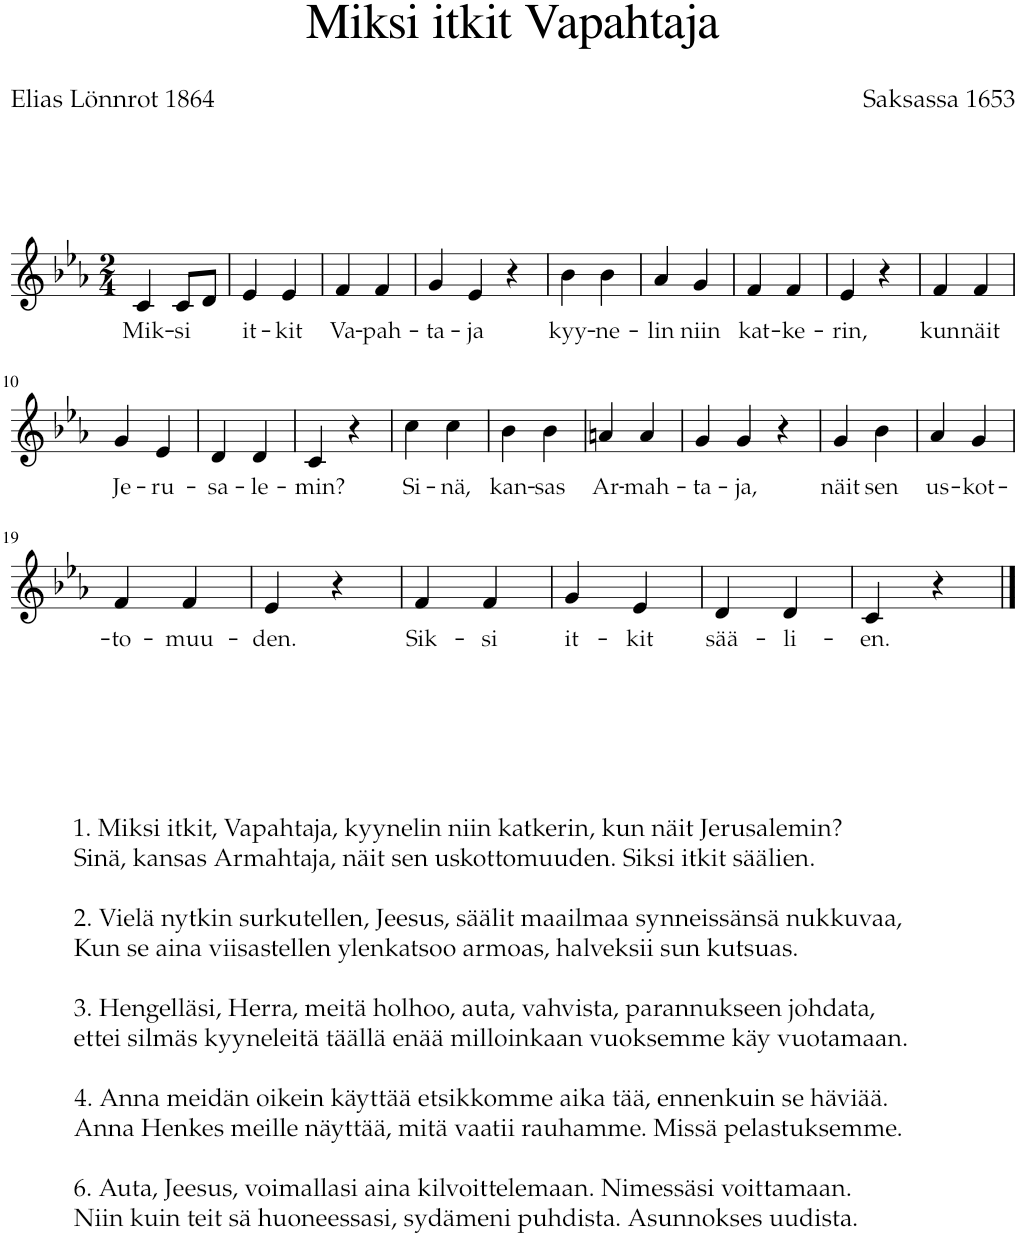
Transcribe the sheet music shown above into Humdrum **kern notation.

**kern	**text
*part1	*part1
*staff1	*staff1
*I"Piano	*
*I'Pno.	*
*clefG2	*
*k[b-e-a-]	*
*M2/4	*
=1	=1
!	!LO:LY:b
4c/	Mik-
!	!LO:LY:b
8c/L	-si
8d/J	.
=2	=2
!	!LO:LY:b
4e-/	it-
!	!LO:LY:b
4e-/	-kit
=3	=3
!	!LO:LY:b
4f/	Va-
!	!LO:LY:b
4f/	-pah-
=4	=4
!	!LO:LY:b
4g/	-ta-
!	!LO:LY:b
4e-/	-ja
4r	.
=5	=5
!	!LO:LY:b
4b-\	kyy-
!	!LO:LY:b
4b-\	-ne-
=6	=6
!	!LO:LY:b
4a-/	-lin
!	!LO:LY:b
4g/	niin
=7	=7
!	!LO:LY:b
4f/	kat-
!	!LO:LY:b
4f/	-ke-
=8	=8
!	!LO:LY:b
4e-/	-rin,
4r	.
=9	=9
!	!LO:LY:b
4f/	kun
!	!LO:LY:b
4f/	näit
!!LO:LB:g=z
=10	=10
!	!LO:LY:b
4g/	Je-
!	!LO:LY:b
4e-/	-ru-
=11	=11
!	!LO:LY:b
4d/	-sa-
!	!LO:LY:b
4d/	-le-
=12	=12
!	!LO:LY:b
4c/	-min?
4r	.
=13	=13
!	!LO:LY:b
4cc\	Si-
!	!LO:LY:b
4cc\	-nä,
=14	=14
!	!LO:LY:b
4b-\	kan-
!	!LO:LY:b
4b-\	-sas
=15	=15
!	!LO:LY:b
4an/	Ar-
!	!LO:LY:b
4a/	-mah-
=16	=16
!	!LO:LY:b
4g/	-ta-
!	!LO:LY:b
4g/	-ja,
4r	.
=17	=17
!	!LO:LY:b
4g/	näit
!	!LO:LY:b
4b-\	sen
=18	=18
!	!LO:LY:b
4a-/	us-
!	!LO:LY:b
4g/	-kot-
!!LO:LB:g=z
=19	=19
!	!LO:LY:b
4f/	-to-
!	!LO:LY:b
4f/	-muu-
=20	=20
!	!LO:LY:b
4e-/	-den.
4r	.
=21	=21
!	!LO:LY:b
4f/	Sik-
!	!LO:LY:b
4f/	-si
=22	=22
!	!LO:LY:b
4g/	it-
!	!LO:LY:b
4e-/	-kit
=23	=23
!	!LO:LY:b
4d/	sää-
!	!LO:LY:b
4d/	-li-
=24	=24
!	!LO:LY:b
4c/	-en.
4r	.
==	==
*-	*-
